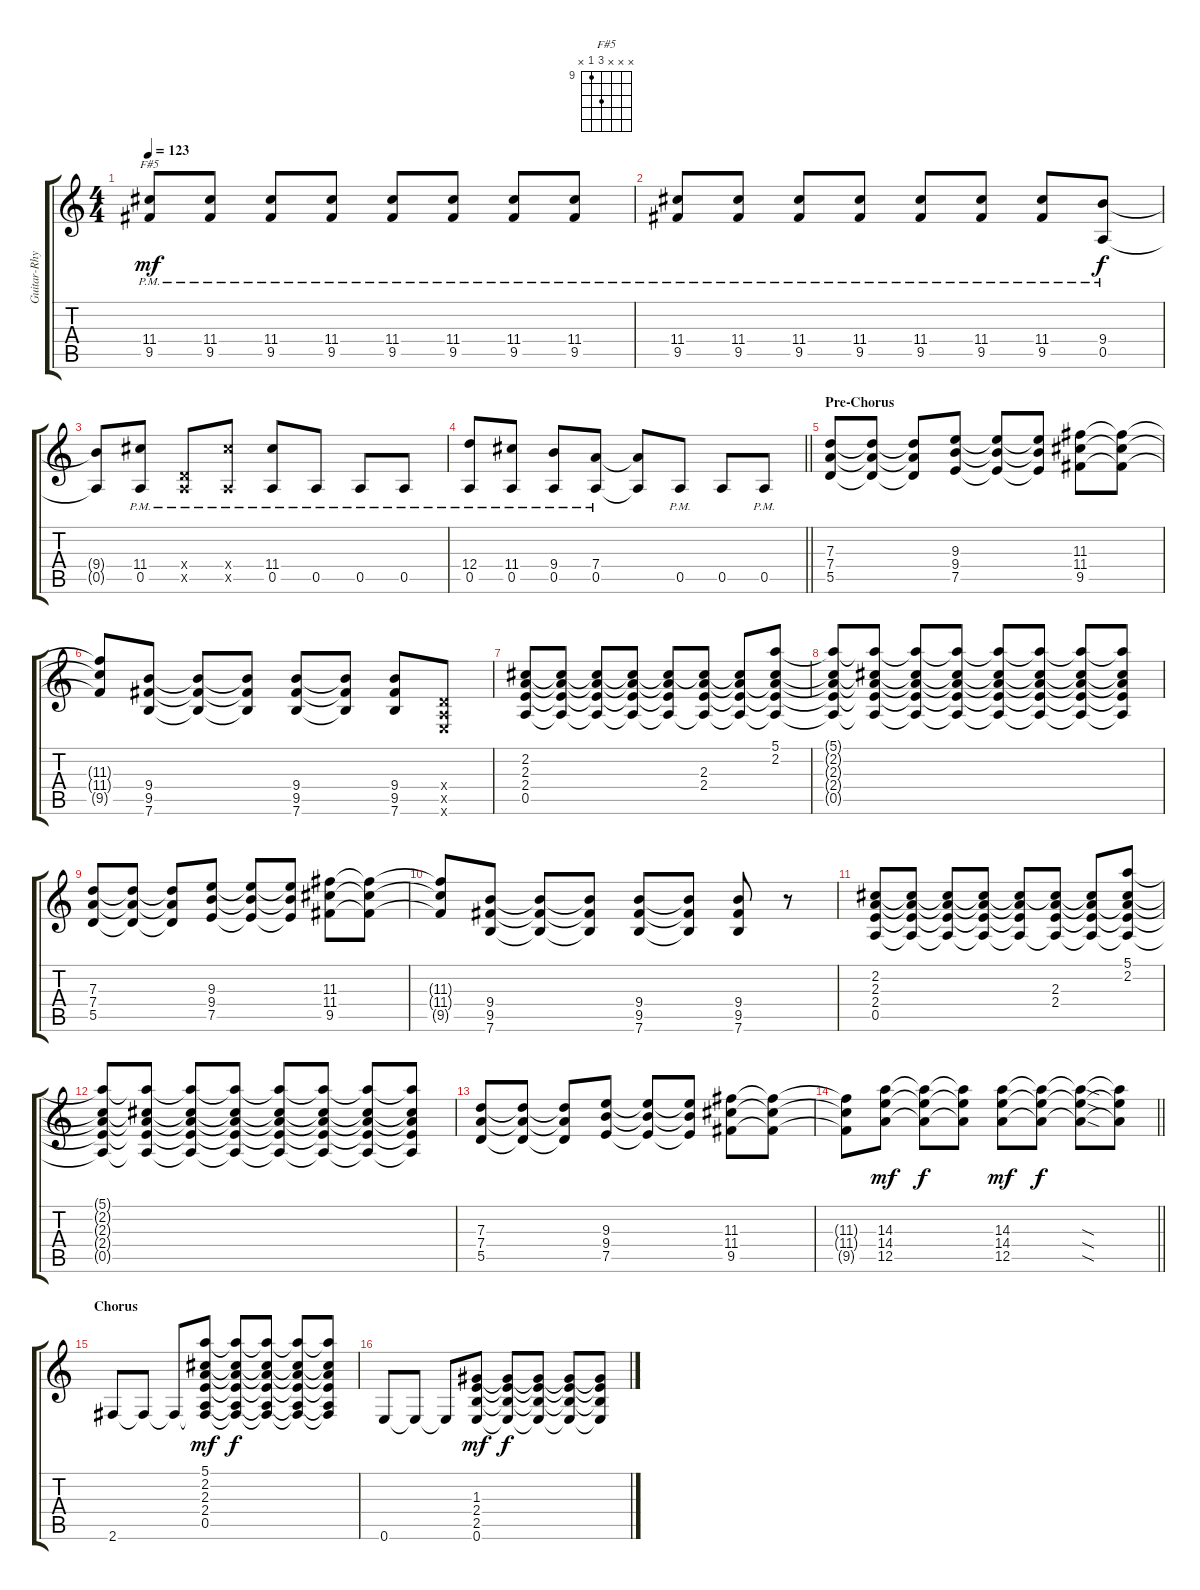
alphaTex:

\track ("Guitar-Rhythm" "Guitar-Rhy") {instrument distortionguitar}
\staff {score tabs}
\tuning (E4 B3 G3 D3 A2 E2) {hide}
\chord ("F#5" x x x 11 9 x) {firstfret 9}
\ts (4 4)
\tempo 123
\clef g2
\ks c
(11.4{pm} 9.5{pm}).8{ch "F#5" dy mf} (11.4{pm} 9.5{pm}).8 (11.4 9.5{pm}).8 (11.4 9.5{pm}).8 (11.4 9.5{pm}).8 (11.4 9.5{pm}).8 (11.4 9.5{pm}).8 (11.4 9.5{pm}).8 |
(11.4{pm} 9.5{pm}).8 (11.4{pm} 9.5{pm}).8 (11.4 9.5{pm}).8 (11.4 9.5{pm}).8 (11.4 9.5{pm}).8 (11.4 9.5{pm}).8 (11.4 9.5{pm}).8 (9.4{pm} 0.5{pm}).8{dy f} |
(9.4{t} 0.5{t}).8 (11.4{pm} 0.5{pm}).8 (0.4{x} 0.5{pm x}).8 (11.4{x} 0.5{pm x}).8 (11.4{pm} 0.5{pm}).8 0.5{pm}.8 0.5{pm}.8 0.5{pm}.8 |
\barLineRight lightlight
(12.4{pm} 0.5{pm}).8 (11.4{pm} 0.5{pm}).8 (9.4{pm} 0.5{pm}).8 (7.4{pm} 0.5{pm}).8 (7.4{t} 0.5{t}).8 0.5{pm}.8 0.5.8 0.5{pm}.8 |
\section ("" "Pre-Chorus")
(7.3 7.4 5.5).8 (7.3{t} 7.4{t} 5.5{t}).8 (7.3{t} 7.4{t} 5.5{t}).8 (9.3 9.4 7.5).8 (9.3{t} 9.4{t} 7.5{t}).8 (9.3{t} 9.4{t} 7.5{t}).8 (11.3 11.4 9.5).8 (11.3{t} 11.4{t} 9.5{t}).8 |
(11.3{t} 11.4{t} 9.5{t}).8 (9.4 9.5 7.6).8 (9.4{t} 9.5{t} 7.6{t}).8 (9.4{t} 9.5{t} 7.6{t}).8 (9.4 9.5 7.6).8 (9.4{t} 9.5{t} 7.6{t}).8 (9.4 9.5 7.6).8 (0.4{x} 0.5{x} 0.6{x}).8 |
(2.2 2.3 2.4 0.5).8 (2.2{t} 2.3{t} 2.4{t} 0.5{t}).8 (2.2{t} 2.3{t} 2.4{t} 0.5{t}).8 (2.2{t} 2.3{t} 2.4{t} 0.5{t}).8 (2.2{t} 2.3{t} 2.4{t} 0.5{t}).8 (2.2{t} 2.3 2.4 0.5{t}).8 (2.2{t} 2.3{t} 2.4{t} 0.5{t}).8 (5.1 2.2 2.3{t} 2.4{t} 0.5{t}).8 |
(5.1{t} 2.2{t} 2.3{t} 2.4{t} 0.5{t}).8 (5.1{t} 2.2{t} 2.3{t} 2.4{t} 0.5{t}).8 (5.1{t} 2.2{t} 2.3{t} 2.4{t} 0.5{t}).8 (5.1{t} 2.2{t} 2.3{t} 2.4{t} 0.5{t}).8 (5.1{t} 2.2{t} 2.3{t} 2.4{t} 0.5{t}).8 (5.1{t} 2.2{t} 2.3{t} 2.4{t} 0.5{t}).8 (5.1{t} 2.2{t} 2.3{t} 2.4{t} 0.5{t}).8 (5.1{t} 2.2{t} 2.3{t} 2.4{t} 0.5{t}).8 |
(7.3 7.4 5.5).8 (7.3{t} 7.4{t} 5.5{t}).8 (7.3{t} 7.4{t} 5.5{t}).8 (9.3 9.4 7.5).8 (9.3{t} 9.4{t} 7.5{t}).8 (9.3{t} 9.4{t} 7.5{t}).8 (11.3 11.4 9.5).8 (11.3{t} 11.4{t} 9.5{t}).8 |
(11.3{t} 11.4{t} 9.5{t}).8 (9.4 9.5 7.6).8 (9.4{t} 9.5{t} 7.6{t}).8 (9.4{t} 9.5{t} 7.6{t}).8 (9.4 9.5 7.6).8 (9.4{t} 9.5{t} 7.6{t}).8 (9.4 9.5 7.6).8 r.8 |
(2.2 2.3 2.4 0.5).8 (2.2{t} 2.3{t} 2.4{t} 0.5{t}).8 (2.2{t} 2.3{t} 2.4{t} 0.5{t}).8 (2.2{t} 2.3{t} 2.4{t} 0.5{t}).8 (2.2{t} 2.3{t} 2.4{t} 0.5{t}).8 (2.2{t} 2.3 2.4 0.5{t}).8 (2.2{t} 2.3{t} 2.4{t} 0.5{t}).8 (5.1 2.2 2.3{t} 2.4{t} 0.5{t}).8 |
(5.1{t} 2.2{t} 2.3{t} 2.4{t} 0.5{t}).8 (5.1{t} 2.2{t} 2.3{t} 2.4{t} 0.5{t}).8 (5.1{t} 2.2{t} 2.3{t} 2.4{t} 0.5{t}).8 (5.1{t} 2.2{t} 2.3{t} 2.4{t} 0.5{t}).8 (5.1{t} 2.2{t} 2.3{t} 2.4{t} 0.5{t}).8 (5.1{t} 2.2{t} 2.3{t} 2.4{t} 0.5{t}).8 (5.1{t} 2.2{t} 2.3{t} 2.4{t} 0.5{t}).8 (5.1{t} 2.2{t} 2.3{t} 2.4{t} 0.5{t}).8 |
(7.3 7.4 5.5).8 (7.3{t} 7.4{t} 5.5{t}).8 (7.3{t} 7.4{t} 5.5{t}).8 (9.3 9.4 7.5).8 (9.3{t} 9.4{t} 7.5{t}).8 (9.3{t} 9.4{t} 7.5{t}).8 (11.3 11.4 9.5).8 (11.3{t} 11.4{t} 9.5{t}).8 |
\barLineRight lightlight
(11.3{t} 11.4{t} 9.5{t}).8 (14.3 14.4 12.5).8{dy mf} (14.3{t} 14.4{t} 12.5{t}).8{dy f} (14.3{t} 14.4{t} 12.5{t}).8 (14.3 14.4 12.5).8{dy mf} (14.3{t} 14.4{t} 12.5{t}).8{dy f} (14.3{sod t} 14.4{sod t} 12.5{sod t}).8 (14.3{t} 14.4{t} 12.5{t}).8 |
\section ("" "Chorus")
2.6.8 2.6{t}.8 2.6{t}.8 (5.1 2.2 2.3 2.4 0.5 2.6{t}).8{dy mf} (5.1{t} 2.2{t} 2.3{t} 2.4{t} 0.5{t} 2.6{t}).8{dy f} (5.1{t} 2.2{t} 2.3{t} 2.4{t} 0.5{t} 2.6{t}).8 (5.1{t} 2.2{t} 2.3{t} 2.4{t} 0.5{t} 2.6{t}).8 (5.1{t} 2.2{t} 2.3{t} 2.4{t} 0.5{t} 2.6{t}).8 |
0.6.8 0.6{t}.8 0.6{t}.8 (1.3 2.4 2.5 0.6).8{dy mf} (1.3{t} 2.4{t} 2.5{t} 0.6{t}).8{dy f} (1.3{t} 2.4{t} 2.5{t} 0.6{t}).8 (1.3{t} 2.4{t} 2.5{t} 0.6{t}).8 (1.3{t} 2.4{t} 2.5{t} 0.6{t}).8
